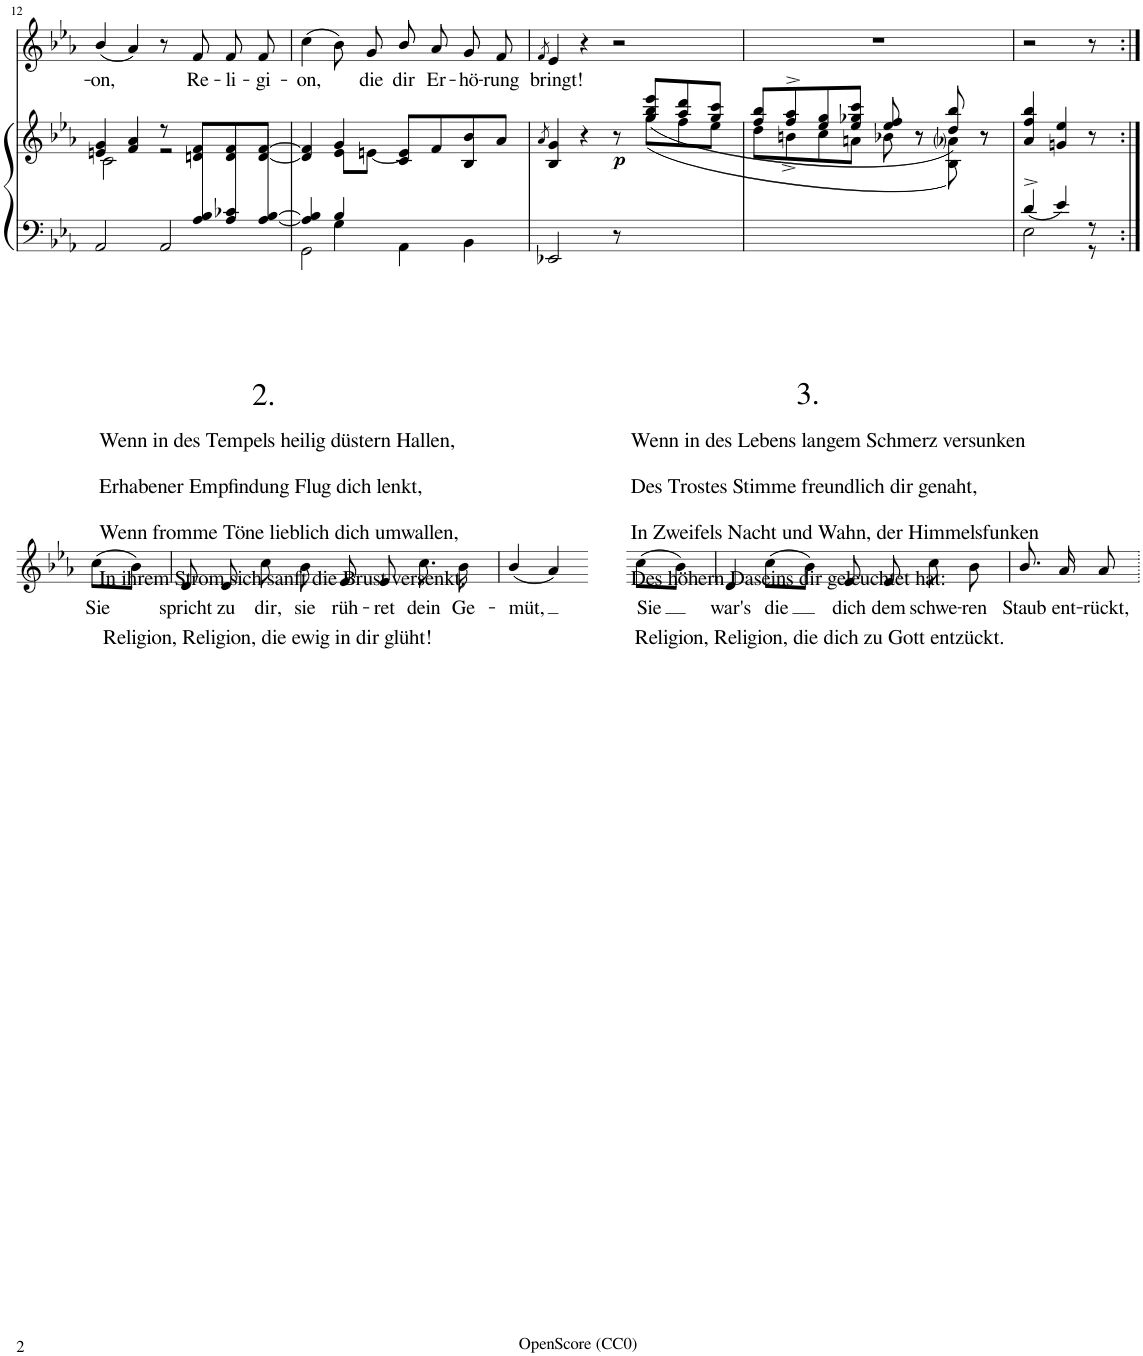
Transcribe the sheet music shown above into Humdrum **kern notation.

**kern	**kern	**dynam	**kern	**text
*part2	*part2	*part2	*part1	*part1
*staff3	*staff2	*staff2/3	*staff1	*staff1
*I"Pianoforte	*	*	*I"Voice	*
*I'Pno	*	*	*	*
!!LO:PB:g=z
*clefF4	*clefG2	*	*clefG2	*
*k[b-e-a-]	*k[b-e-a-]	*	*k[b-e-a-]	*
*M4/4	*M4/4	*	*M4/4	*
*met(c)	*met(c)	*	*met(c)	*
=12	=12	=12	=12	=12
*^	*^	*	*	*
!	!	!	!	!	!	!LO:LY:b
2ryy	2AA-/	4en/ 4g/	2c\	.	(4b-/	-on,
.	.	4f/ 4a-/	.	.	4a-/)	.
8ryy	2AA-/	8r	2r	.	8r	.
!	!	!	!	!	!	!LO:LY:b
8A-/ 8B-/L	.	8dn/ 8f/L	.	.	8f/	Re-
!	!	!	!	!	!	!LO:LY:b
8A-/ 8c-X/	.	8d/ 8f/	.	.	8f/	-li-
!	!	!	!	!	!	!LO:LY:b
[<8A-/ [8B-/J	.	[<8d/ [8f/J	.	.	8f/	-gi-
=13	=13	=13	=13	=13	=13	=13
*	*^	*	*^	*	*	*
!	!	!	!	!	!	!	!	!LO:LY:b
4A-/] 4B-/]	2GG\	4ryy	4d/] 4f/]	4ryy	2ryy	.	(4cc\	-on,
4G\	.	4B-/	4g/	8e-\L	.	.	8b-'~\)	.
!	!	!	!	!	!	!	!	!LO:LY:b
.	.	.	.	[8en\J	.	.	8g/	die
!	!	!	!	!	!	!	!	!LO:LY:b
2ryy	4AA-\	2ryy	8e/L]	2ryy	4c/	.	8b-/	dir
!	!	!	!	!	!	!	!	!LO:LY:b
.	.	.	8f/	.	.	.	8a-/	Er-
!	!	!	!	!	!	!	!	!LO:LY:b
.	4BB-\	.	8b-/	.	4B-/	.	8g/	-hö-
!	!	!	!	!	!	!	!	!LO:LY:b
.	.	.	8a-/J	.	.	.	8f/	-rung
*v	*v	*v	*	*	*	*	*	*
*	*v	*v	*v	*	*	*
=14	=14	=14	=14	=14
.	8qa-/	.	8qf/	.
*	*^	*	*	*
!	!	!	!	!	!LO:LY:b
2EE-X/	4B-/ 4g/	8ryy	.	4e-/	bringt!
*	*v	*v	*	*	*
.	4r	.	4r	.
!	!	!LO:DY:a=2	!	!
8r	8r	p	2r	.
*	*^	*	*	*
4.ryy	(8gg/ 8bb-/ 8eee-/L	(<8gg\L	.	.	.
.	8aa-/ 8ddd/	8ff\	.	.	.
.	8gg/ 8ccc/J	8ee-\J	.	.	.
=15	=15	=15	=15	=15	=15
8ryy	8ff/ 8bb-/L	8dd\L	.	1r	.
.	8ff/^> 8aa-/^>	8bn^<\	.	.	.
.	8ee-/ 8gg/	8cc\	.	.	.
.	8ee-/ 8gg-X/ 8ccc/J	8an\J	.	.	.
.	8ee-/ 8ff/	8b-X\	.	.	.
8r	8r	8ryy	.	.	.
8ryy	8dd/ 8bb-/)	8B-\ 8a-i\)	.	.	.
8r	8r	8ryy	.	.	.
*	*v	*v	*	*	*
=16	=16	=16	=16	=16
*^	*	*	*	*
4d^/	2E-\	4a-/ 4ff/ 4bb-/	.	2r	.
4e-/	.	4gn/ 4ee-/	.	.	.
8r	8r	8r	.	8r	.
!!LO:LB:g=z
=17:|!	=17:|!	=17:|!	=17:|!	=17:|!	=17:|!
*k[b-e-a-]	*	*k[b-e-a-]	*	*k[b-e-a-]	*
!	!	!	!	!	!LO:LY:b
4r	4r	4r	.	(8cc\L	Sie
.	.	.	.	8b-\J)	.
*v	*v	*	*	*	*
=18	=18	=18	=18	=18
!	!	!	!	!LO:LY:b
1r	1r	.	8d/	spricht
!	!	!	!	!LO:LY:b
.	.	.	8d/	zu
!	!	!	!	!LO:LY:b
.	.	.	8cc\	dir,
!	!	!	!	!LO:LY:b
.	.	.	8b-\	sie
!	!	!	!	!LO:LY:b
.	.	.	8e-/	rüh-
!	!	!	!	!LO:LY:b
.	.	.	8e-/	-ret
!	!	!	!	!LO:LY:b
.	.	.	8.cc\	dein
!	!	!	!	!LO:LY:b
.	.	.	16b-\	Ge-
=19	=19	=19	=19	=19
!	!	!	!	!LO:LY:b
2r	2r	.	(4b-/	-müt,
.	.	.	4a-/)	.
=19X2-	=19X2-	=19X2-	=19X2-	=19X2-
*k[]	*k[]	*	*k[b-e-a-]	*
!	!	!	!	!LO:LY:b
4r	4r	.	(8cc\L	Sie
.	.	.	8b-\J)	.
=20	=20	=20	=20	=20
!	!	!	!	!LO:LY:b
1r	1r	.	4d/	war's
!	!	!	!	!LO:LY:b
.	.	.	(8cc\L	die
.	.	.	8b-\J)	.
!	!	!	!	!LO:LY:b
.	.	.	8e-/	dich
!	!	!	!	!LO:LY:b
.	.	.	8e-/	dem
!	!	!	!	!LO:LY:b
.	.	.	8cc\	schwe-
!	!	!	!	!LO:LY:b
.	.	.	8b-\	-ren
=21	=21	=21	=21	=21
!	!	!	!	!LO:LY:b
4r	4r	.	8.b-/	Staub
!	!	!	!	!LO:LY:b
.	.	.	16a-/	ent-
!	!	!	!	!LO:LY:b
8r	8r	.	8a-/	-rückt,
=.	=.	=.	=.	=.
*-	*-	*-	*-	*-
